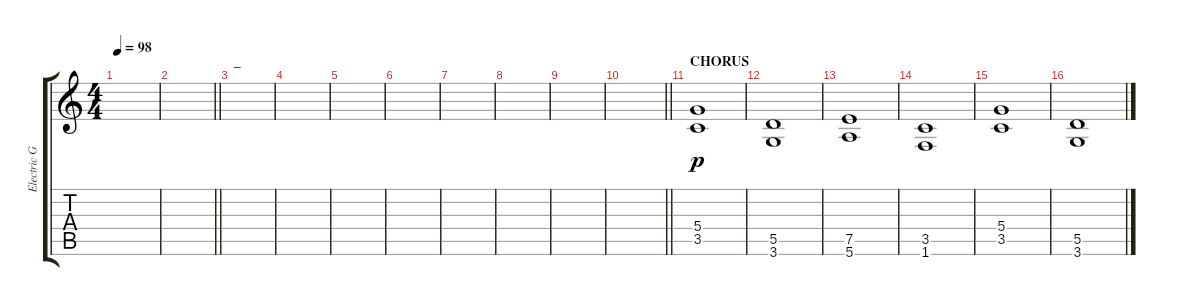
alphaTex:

\track ("Electric Guitar #1" "Electric G") {instrument electricguitarjazz}
\staff {score tabs}
\tuning (E4 B3 G3 D3 A2 E2) {hide}
\ts (4 4)
\tempo 98
\clef g2
\ks c
|
\barLineRight lightlight
|
\section ("" "_")
|
|
|
|
|
|
|
\barLineRight lightlight
|
\section ("" "CHORUS")
(5.4 3.5).1{dy p} |
(5.5 3.6).1 |
(7.5 5.6).1 |
(3.5 1.6).1 |
(5.4 3.5).1 |
(5.5 3.6).1
